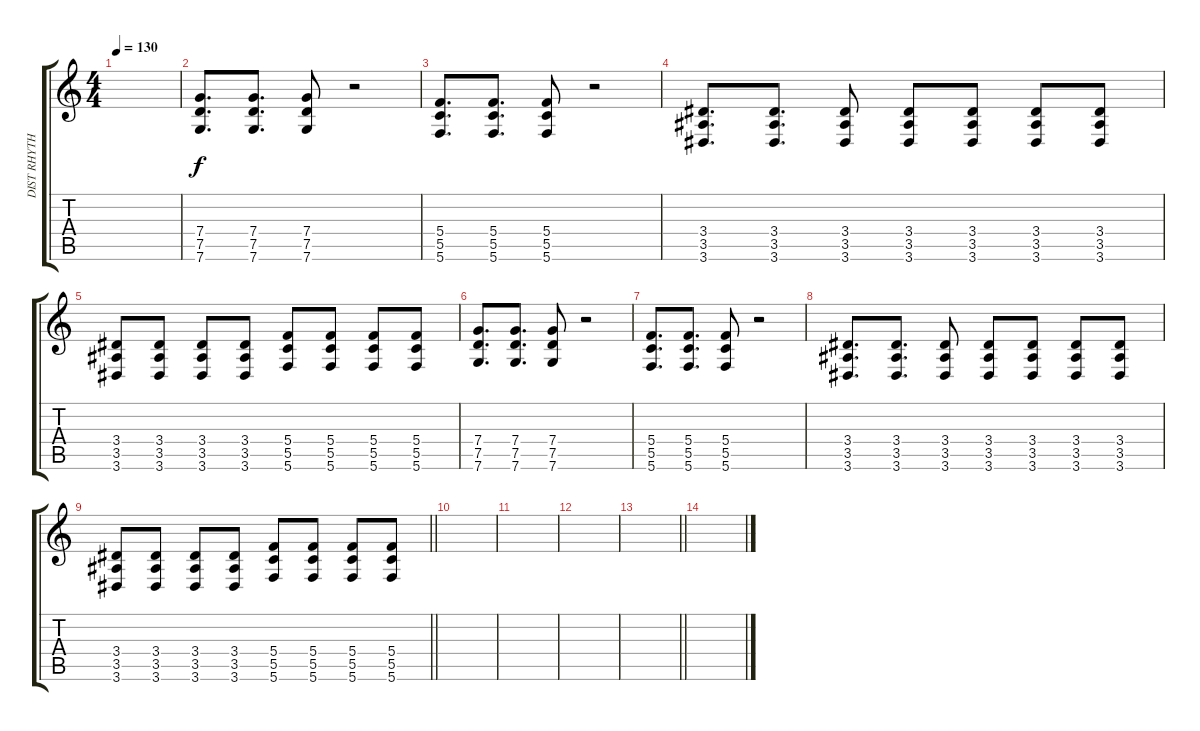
\track ("DIST RHYTHM" "DIST RHYTH") {instrument distortionguitar}
\staff {score tabs}
\tuning (D4 A3 F3 C3 G2 C2) {hide}
\ts (4 4)
\tempo 130
\clef g2
\ks c
|
(7.4 7.5 7.6).8{d} (7.4 7.5 7.6).8{d} (7.4 7.5 7.6).8 r.2 |
(5.4 5.5 5.6).8{d} (5.4 5.5 5.6).8{d} (5.4 5.5 5.6).8 r.2 |
(3.4 3.5 3.6).8{d} (3.4 3.5 3.6).8{d} (3.4 3.5 3.6).8 (3.4 3.5 3.6).8 (3.4 3.5 3.6).8 (3.4 3.5 3.6).8 (3.4 3.5 3.6).8 |
(3.4 3.5 3.6).8 (3.4 3.5 3.6).8 (3.4 3.5 3.6).8 (3.4 3.5 3.6).8 (5.4 5.5 5.6).8 (5.4 5.5 5.6).8 (5.4 5.5 5.6).8 (5.4 5.5 5.6).8 |
(7.4 7.5 7.6).8{d} (7.4 7.5 7.6).8{d} (7.4 7.5 7.6).8 r.2 |
(5.4 5.5 5.6).8{d} (5.4 5.5 5.6).8{d} (5.4 5.5 5.6).8 r.2 |
(3.4 3.5 3.6).8{d} (3.4 3.5 3.6).8{d} (3.4 3.5 3.6).8 (3.4 3.5 3.6).8 (3.4 3.5 3.6).8 (3.4 3.5 3.6).8 (3.4 3.5 3.6).8 |
\barLineRight lightlight
(3.4 3.5 3.6).8 (3.4 3.5 3.6).8 (3.4 3.5 3.6).8 (3.4 3.5 3.6).8 (5.4 5.5 5.6).8 (5.4 5.5 5.6).8 (5.4 5.5 5.6).8 (5.4 5.5 5.6).8 |
\section ("" "")
|
|
|
\barLineRight lightlight
|
\section ("" "")
